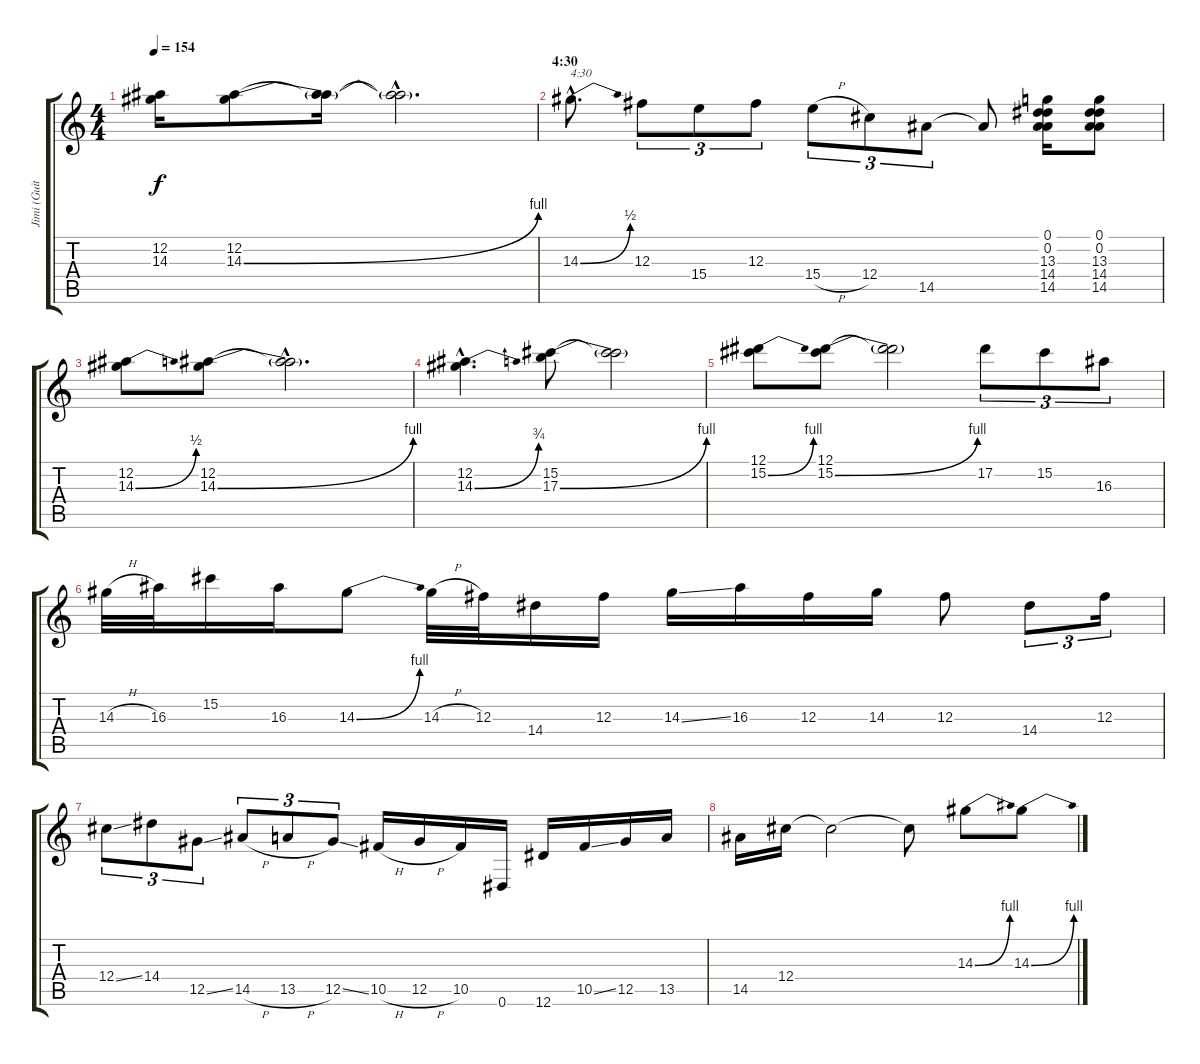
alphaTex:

\track ("Jimi (Guitar)" "Jimi (Guit") {instrument overdrivenguitar}
\staff {score tabs}
\tuning (Eb4 Bb3 Gb3 Db3 Ab2 Eb2) {hide}
\ts (4 4)
\tempo 154
\clef g2
\ks c
(12.2{t} 14.3{t}).16{dy f} (12.2 14.3{be (bend 0 0 60 4)}).8 (12.2{t} 14.3{t}).16 (12.2{hac t} 14.3{hac t}).2{d} |
\section ("" "4:30")
14.3{be (bend 0 0 60 2) hac}.8{d txt "4:30"} 12.3.8{tu (3 2)} 15.4.8{tu (3 2)} 12.3.8{tu (3 2)} 15.4{h}.8{tu (3 2)} 12.4.8{tu (3 2)} 14.5.8{tu (3 2)} 14.5{t}.8 (0.1 0.2 13.3 14.4 14.5).16 (0.1 0.2 13.3 14.4 14.5).8 |
(12.2 14.3{be (bend 0 0 60 2)}).8 (12.2 14.3{be (bend 0 0 60 4)}).8 (12.2{hac t} 14.3{hac t}).2{d} |
(12.2{hac} 14.3{be (bend 0 0 60 3) hac}).4{d} (15.2 17.3{be (bend 0 0 60 4)}).8 (15.2{t} 17.3{t}).2 |
(12.1 15.2{be (bend 0 0 60 4)}).8 (12.1 15.2{be (bend 0 0 60 4)}).8 (12.1{t} 15.2{t}).2 17.2.8{tu (3 2)} 15.2.8{tu (3 2)} 16.3.8{tu (3 2)} |
14.3{h}.32 16.3.32 15.2.16 16.3.16 14.3{be (bend 0 0 60 4)}.8 14.3{h}.32 12.3.32 14.4.16 12.3.16 14.3{ss}.16 16.3.16 12.3.16 14.3.16 12.3.8 14.4.8{tu (3 2)} 12.3.16{tu (3 2)} |
12.4{ss}.8{tu (3 2)} 14.4.8{tu (3 2)} 12.5{ss}.8{tu (3 2)} 14.5{h}.8{tu (3 2)} 13.5{h}.8{tu (3 2)} 12.5{ss}.8{tu (3 2)} 10.5{h}.16 12.5{h}.16 10.5.16 0.6.16 12.6.16 10.5{ss}.16 12.5.16 13.5.16 |
14.5.16 12.4.16 12.4{t}.2 12.4{t}.8 14.3{be (bend 0 0 60 4)}.8 14.3{be (bend 0 0 60 4)}.8
